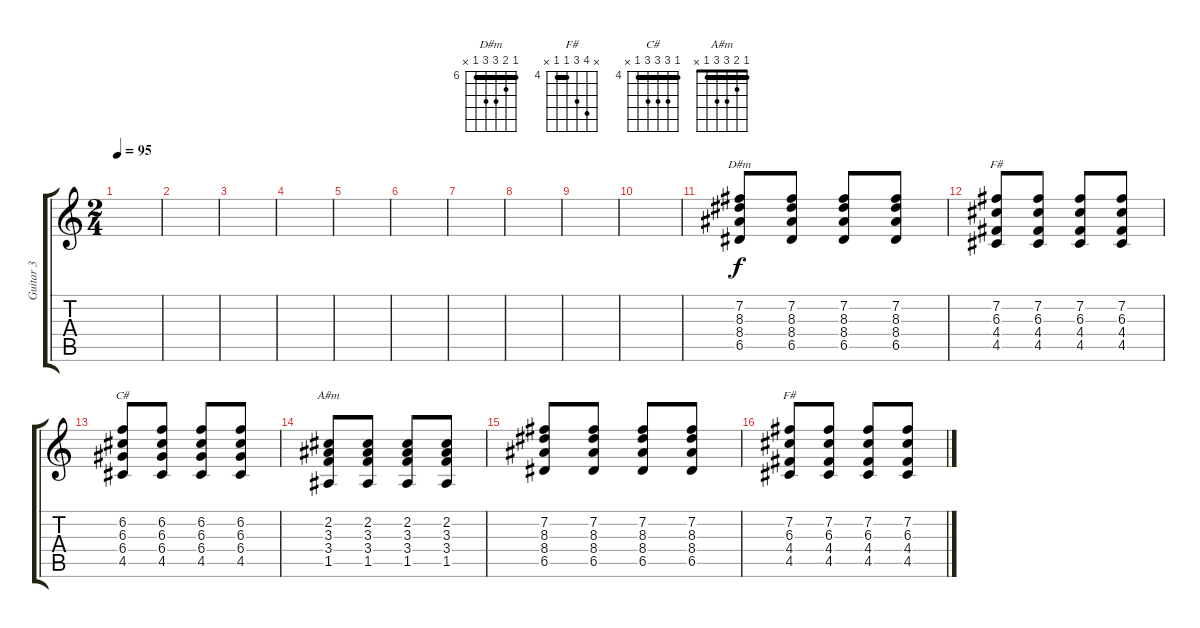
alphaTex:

\track ("Guitar 3" "Guitar 3") {instrument distortionguitar}
\staff {score tabs}
\tuning (E4 B3 G3 D3 A2 E2) {hide}
\chord ("D#m" 6 7 8 8 6 x) {firstfret 6 barre 6}
\chord ("F#" 2 2 3 4 4 2) {barre 2}
\chord ("C#" 4 6 6 6 4 x) {firstfret 4 barre 4}
\chord ("A#m" 1 2 3 3 1 x) {barre 1}
\chord ("F#" x 7 6 4 4 x) {firstfret 4 barre 4}
\ts (2 4)
\tempo 95
\clef g2
\ks c
|
|
|
|
|
|
|
|
|
|
(7.2 8.3 8.4 6.5).8{ch "D#m"} (7.2 8.3 8.4 6.5).8 (7.2 8.3 8.4 6.5).8 (7.2 8.3 8.4 6.5).8 |
(7.2 6.3 4.4 4.5).8{ch "F#"} (7.2 6.3 4.4 4.5).8 (7.2 6.3 4.4 4.5).8 (7.2 6.3 4.4 4.5).8 |
(6.2 6.3 6.4 4.5).8{ch "C#"} (6.2 6.3 6.4 4.5).8 (6.2 6.3 6.4 4.5).8 (6.2 6.3 6.4 4.5).8 |
(2.2 3.3 3.4 1.5).8{ch "A#m"} (2.2 3.3 3.4 1.5).8 (2.2 3.3 3.4 1.5).8 (2.2 3.3 3.4 1.5).8 |
(7.2 8.3 8.4 6.5).8 (7.2 8.3 8.4 6.5).8 (7.2 8.3 8.4 6.5).8 (7.2 8.3 8.4 6.5).8 |
(7.2 6.3 4.4 4.5).8{ch "F#"} (7.2 6.3 4.4 4.5).8 (7.2 6.3 4.4 4.5).8 (7.2 6.3 4.4 4.5).8
